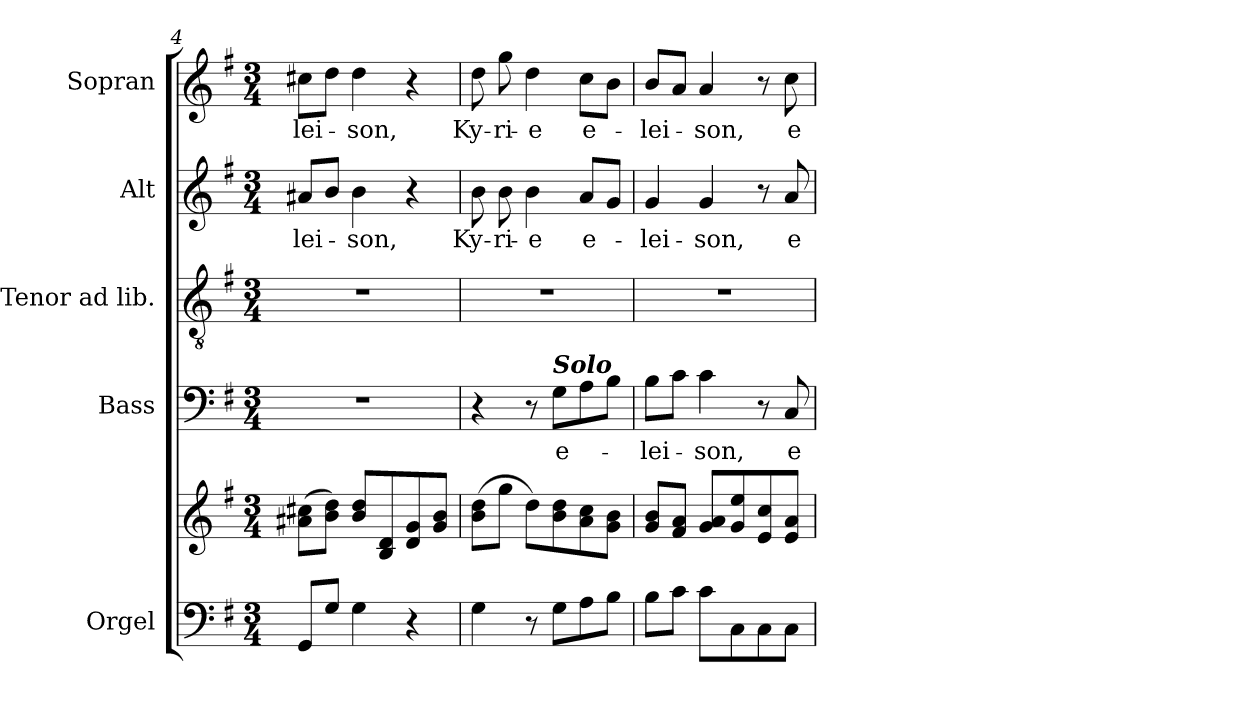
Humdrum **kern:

**kern	**kern	**kern	**text	**kern	**kern	**text	**kern	**text
*part5	*part5	*part4	*part4	*part3	*part2	*part2	*part1	*part1
*staff6	*staff5	*staff4	*staff4	*staff3	*staff2	*staff2	*staff1	*staff1
*I"Orgel	*	*I"Bass	*	*I"Tenor ad lib.	*I"Alt	*	*I"Sopran	*
*I'Org.	*	*I'B.	*	*I'T.	*I'A.	*	*I'S.	*
*clefF4	*clefG2	*clefF4	*	*clefGv2	*clefG2	*	*clefG2	*
*k[f#]	*k[f#]	*k[f#]	*	*k[f#]	*k[f#]	*	*k[f#]	*
*G:	*G:	*G:	*	*G:	*G:	*	*G:	*
*M3/4	*M3/4	*M3/4	*	*M3/4	*M3/4	*	*M3/4	*
=4	=4	=4	=4	=4	=4	=4	=4	=4
!	!	!	!	!	!	!LO:LY:b	!	!LO:LY:b
8GG/L	(>8a#X\ 8cc#X\L	2.r	.	2.r	8a#X/L	-lei-	8cc#X\L	-lei-
8G/J	8b\ 8dd\J)	.	.	.	8b/J	.	8dd\J	.
!	!	!	!	!	!	!LO:LY:b	!	!LO:LY:b
4G\	8b/ 8dd/L	.	.	.	4b\	-son,	4dd\	-son,
.	8B/ 8d/	.	.	.	.	.	.	.
4r	8d/ 8g/	.	.	.	4r	.	4r	.
.	8g/ 8b/J	.	.	.	.	.	.	.
=5	=5	=5	=5	=5	=5	=5	=5	=5
!	!	!	!	!	!	!LO:LY:b	!	!LO:LY:b
4G\	(>8b\ 8dd\L	4r	.	2.r	8b\	Ky-	8dd\	Ky-
!	!	!	!	!	!	!LO:LY:b	!	!LO:LY:b
.	8gg\J	.	.	.	8b\	-ri-	8gg\	-ri-
!	!	!	!	!	!	!LO:LY:b	!	!LO:LY:b
8r	8dd\L)	8r	.	.	4b\	-e	4dd\	-e
!	!	!LO:TX:a:Bi:t=Solo	!	!	!	!	!	!
!	!	!	!LO:LY:b	!	!	!	!	!
8G\L	8b\ 8dd\	8G\L	e-	.	.	.	.	.
!	!	!	!	!	!	!LO:LY:b	!	!LO:LY:b
8A\	8a\ 8cc\	8A\	.	.	8a/L	e-	8cc\L	e-
8B\J	8g\ 8b\J	8B\J	.	.	8g/J	.	8b\J	.
!!LO:LB:g=z
=6	=6	=6	=6	=6	=6	=6	=6	=6
!	!	!	!LO:LY:b	!	!	!LO:LY:b	!	!LO:LY:b
8B\L	8g/ 8b/L	8B\L	-lei-	2.r	4g/	-lei-	8b/L	-lei-
8c\J	8f#/ 8a/J	8c\J	.	.	.	.	8a/J	.
!	!	!	!LO:LY:b	!	!	!LO:LY:b	!	!LO:LY:b
8c\L	8g/ 8a/L	4c\	-son,	.	4g/	-son,	4a/	-son,
8C\	8g/ 8ee/	.	.	.	.	.	.	.
8C\	8e/ 8cc/	8r	.	.	8r	.	8r	.
!	!	!	!LO:LY:b	!	!	!LO:LY:b	!	!LO:LY:b
8C\J	8e/ 8a/J	8C/	e-	.	8a/	e-	8cc\	e-
=	=	=	=	=	=	=	=	=
*-	*-	*-	*-	*-	*-	*-	*-	*-
